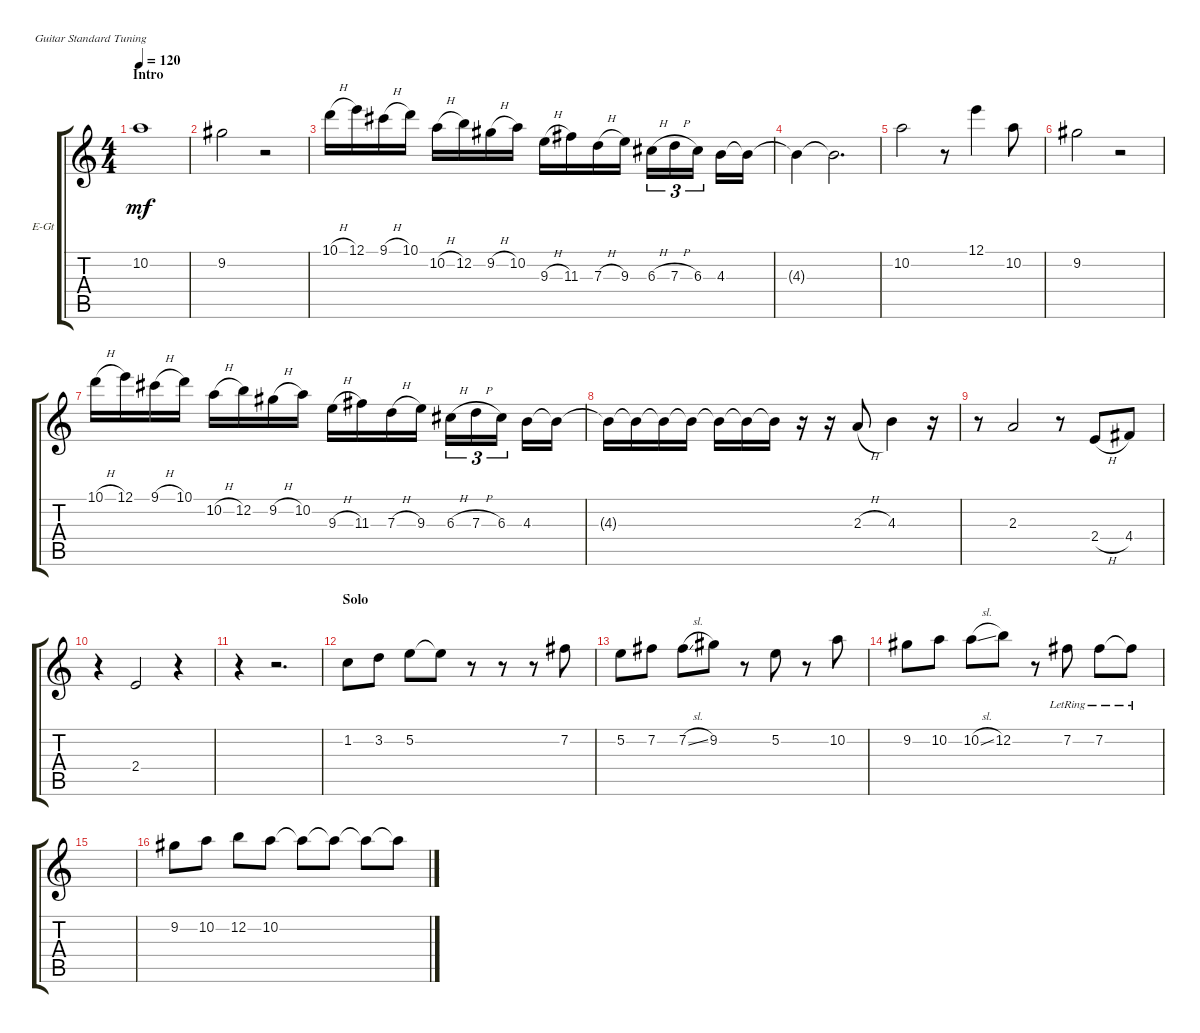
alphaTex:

\defaultSystemsLayout 4
\bracketExtendMode groupsimilarinstruments
\firstSystemTrackNameOrientation horizontal
\otherSystemsTrackNameOrientation horizontal
\track ("Electric Guitar" "E-Gt") {instrument distortionguitar}
\staff {score tabs}
\tuning (E4 B3 G3 D3 A2 E2)
\ts (4 4)
\section ("" "Intro")
\tempo 120
\clef g2
\ks c
10.2.1{dy mf instrument distortionguitar} |
9.2.2 r.2 |
10.1{h}.16 12.1.16 9.1{h}.16 10.1.16 10.2{h}.16 12.2.16 9.2{h}.16 10.2.16 9.3{h}.16 11.3.16 7.3{h}.16 9.3.16 6.3{h}.16{tu (3 2)} 7.3{h}.16{tu (3 2)} 6.3.16{tu (3 2)} 4.3.16 4.3{t}.16 |
4.3{t}.4 4.3{t}.2{d} |
10.2.2 r.8 12.1.4 10.2.8 |
9.2.2 r.2 |
10.1{h}.16 12.1.16 9.1{h}.16 10.1.16 10.2{h}.16 12.2.16 9.2{h}.16 10.2.16 9.3{h}.16 11.3.16 7.3{h}.16 9.3.16 6.3{h}.16{tu (3 2)} 7.3{h}.16{tu (3 2)} 6.3.16{tu (3 2)} 4.3.16 4.3{t}.16 |
4.3{t}.16 4.3{t}.16 4.3{t}.16 4.3{t}.16 4.3{t}.16 4.3{t}.16 4.3{t}.16 r.16 r.16 2.3{h}.8 4.3.4 r.16 |
r.8 2.3.2 r.8 2.4{h}.8 4.4.8 |
r.4 2.4.2 r.4 |
r.4 r.2{d} |
\section ("" "Solo")
1.2.8 3.2.8 5.2.8 5.2{t}.8 r.8 r.8 r.8 7.2.8 |
5.2.8 7.2.8 7.2{sl}.8 9.2.8 r.8 5.2.8 r.8 10.2.8 |
9.2.8 10.2.8 10.2{sl}.8 12.2.8 r.8 7.2{lr}.8 7.2{lr}.8 7.2{lr t}.8 |
|
9.2.8 10.2.8 12.2.8 10.2.8 10.2{t}.8 10.2{t}.8 10.2{t}.8 10.2{t}.8
